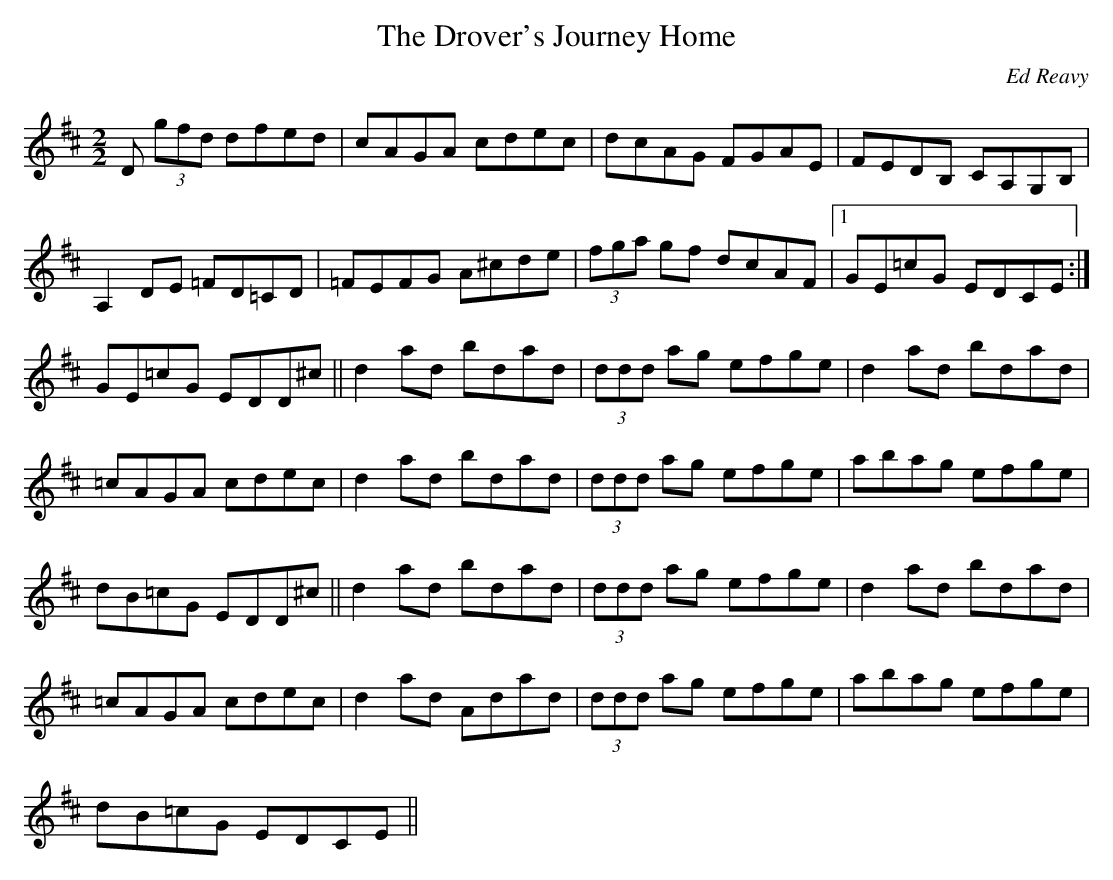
X:1
T:The Drover's Journey Home
C:Ed Reavy
M:2/2
L:1/8
K:D
D (3gfd dfed|cAGA cdec|dcAG FGAE|FEDB, CA,G,B,|
A,2 DE =FD=CD|=FEFG A^cde|(3fga gf dcAF|1GE=cG EDCE:|
2GE=cG EDD^c||d2 ad bdad|(3ddd ag efge|d2 ad bdad|
=cAGA cdec|d2 ad bdad|(3ddd ag efge|abag efge|
dB=cG EDD^c||d2 ad bdad|(3ddd ag efge|d2 ad bdad|
=cAGA cdec|d2 ad Adad|(3ddd ag efge|abag efge|
dB=cG EDCE||
